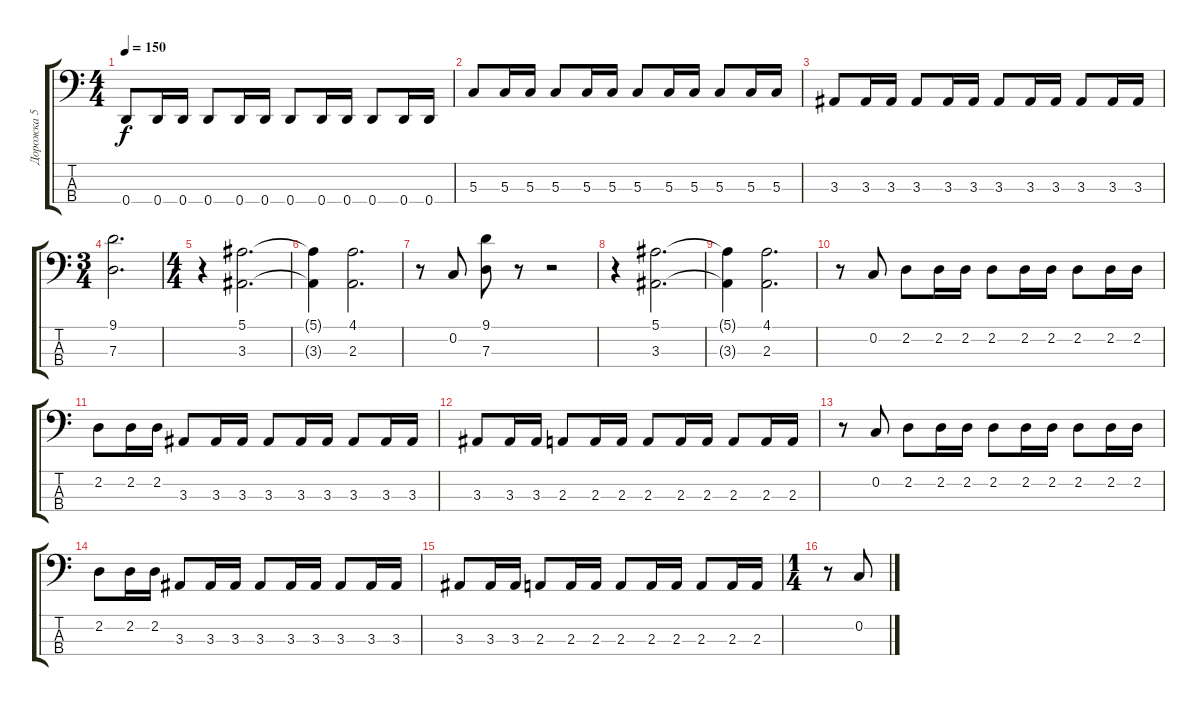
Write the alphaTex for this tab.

\track ("Дорожка 5" "Дорожка 5") {instrument electricbassfinger}
\staff {score tabs}
\tuning (F2 C2 G1 D1) {hide}
\ts (4 4)
\tempo 150
\clef f4
\ks c
0.4.8{dy f} 0.4.16 0.4.16 0.4.8 0.4.16 0.4.16 0.4.8 0.4.16 0.4.16 0.4.8 0.4.16 0.4.16 |
5.3.8 5.3.16 5.3.16 5.3.8 5.3.16 5.3.16 5.3.8 5.3.16 5.3.16 5.3.8 5.3.16 5.3.16 |
3.3.8 3.3.16 3.3.16 3.3.8 3.3.16 3.3.16 3.3.8 3.3.16 3.3.16 3.3.8 3.3.16 3.3.16 |
\ts (3 4)
(9.1 7.3).2{d} |
\ts (4 4)
r.4 (5.1 3.3).2{d} |
(5.1{t} 3.3{t}).4 (4.1 2.3).2{d} |
r.8 0.2.8 (9.1 7.3).8 r.8 r.2 |
r.4 (5.1 3.3).2{d} |
(5.1{t} 3.3{t}).4 (4.1 2.3).2{d} |
r.8 0.2.8 2.2.8 2.2.16 2.2.16 2.2.8 2.2.16 2.2.16 2.2.8 2.2.16 2.2.16 |
2.2.8 2.2.16 2.2.16 3.3.8 3.3.16 3.3.16 3.3.8 3.3.16 3.3.16 3.3.8 3.3.16 3.3.16 |
3.3.8 3.3.16 3.3.16 2.3.8 2.3.16 2.3.16 2.3.8 2.3.16 2.3.16 2.3.8 2.3.16 2.3.16 |
r.8 0.2.8 2.2.8 2.2.16 2.2.16 2.2.8 2.2.16 2.2.16 2.2.8 2.2.16 2.2.16 |
2.2.8 2.2.16 2.2.16 3.3.8 3.3.16 3.3.16 3.3.8 3.3.16 3.3.16 3.3.8 3.3.16 3.3.16 |
3.3.8 3.3.16 3.3.16 2.3.8 2.3.16 2.3.16 2.3.8 2.3.16 2.3.16 2.3.8 2.3.16 2.3.16 |
\ts (1 4)
r.8 0.2.8
